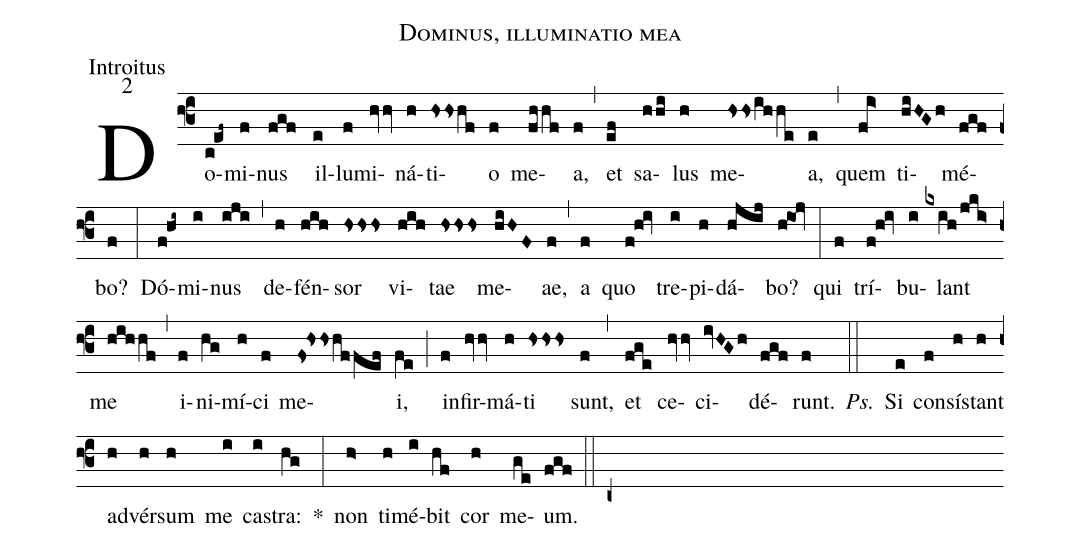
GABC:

name:Dominus, illuminatio mea;
office-part:Introitus;
mode:2;
%%
annotation: Introitus
annotation: II
%%
(f3) Do(c!ef~)mi(f)nus(fgf) il(e)lu(f)mi(hvv)ná(h)ti(hsshf)o(f) me(fhhf)a,(f) (,) et(ef) sa(hhi)lus(h) me(hss/ihhe)a,(e) (,) quem(fi>) ti(hiHGh)mé(fgf)bo?(f) (:) Dó(f!hi~)mi(i)nus(iji) (,) de(h)fén(hih)sor(hsss) vi(hih)tae(hsss) me(hiHF)ae,(f) (,) a(f) quo(f!h!iv) tre(i)pi(h)dá(hjij)bo?(h!ioj) (:) qui(f) trí(f!h!iv)bu(i)lant(kxih/jki>) me(hihhf) (,) i(f)ni(hg)mí(h)ci(f) me(fs!hsshf/fef)i,(fe) (;) in(f)fir(hvv)má(h)ti(hsss) sunt,(f) (,) et(fge) ce(hvv)ci(ivHGh)dé(fgf)runt.(f) <i>Ps.</i>(::) Si(e) con(f)sís(h)tant(h) ad(h)vér(h)sum(h) me(i) cas(i)tra:(hg) *(:) non(h>) ti(h)mé(i)bit(hf) cor(h) me(ge)um.(fgf) (::) (c+)
